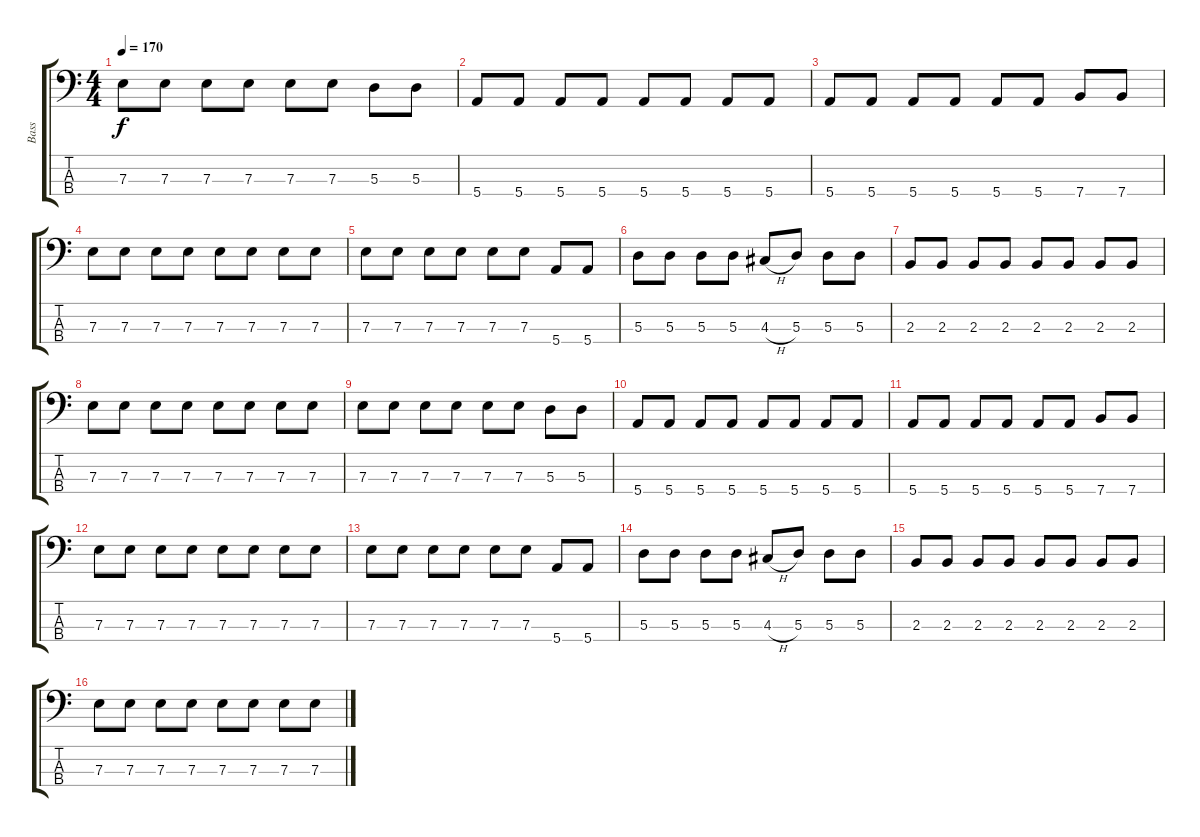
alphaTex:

\track ("Bass" "Bass") {instrument electricbasspick}
\staff {score tabs}
\tuning (G2 D2 A1 E1) {hide}
\ts (4 4)
\tempo 170
\clef f4
\ks c
7.3.8{dy f} 7.3.8 7.3.8 7.3.8 7.3.8 7.3.8 5.3.8 5.3.8 |
5.4.8 5.4.8 5.4.8 5.4.8 5.4.8 5.4.8 5.4.8 5.4.8 |
5.4.8 5.4.8 5.4.8 5.4.8 5.4.8 5.4.8 7.4.8 7.4.8 |
7.3.8 7.3.8 7.3.8 7.3.8 7.3.8 7.3.8 7.3.8 7.3.8 |
7.3.8 7.3.8 7.3.8 7.3.8 7.3.8 7.3.8 5.4.8 5.4.8 |
5.3.8 5.3.8 5.3.8 5.3.8 4.3{h}.8 5.3.8 5.3.8 5.3.8 |
2.3.8 2.3.8 2.3.8 2.3.8 2.3.8 2.3.8 2.3.8 2.3.8 |
7.3.8 7.3.8 7.3.8 7.3.8 7.3.8 7.3.8 7.3.8 7.3.8 |
7.3.8 7.3.8 7.3.8 7.3.8 7.3.8 7.3.8 5.3.8 5.3.8 |
5.4.8 5.4.8 5.4.8 5.4.8 5.4.8 5.4.8 5.4.8 5.4.8 |
5.4.8 5.4.8 5.4.8 5.4.8 5.4.8 5.4.8 7.4.8 7.4.8 |
7.3.8 7.3.8 7.3.8 7.3.8 7.3.8 7.3.8 7.3.8 7.3.8 |
7.3.8 7.3.8 7.3.8 7.3.8 7.3.8 7.3.8 5.4.8 5.4.8 |
5.3.8 5.3.8 5.3.8 5.3.8 4.3{h}.8 5.3.8 5.3.8 5.3.8 |
2.3.8 2.3.8 2.3.8 2.3.8 2.3.8 2.3.8 2.3.8 2.3.8 |
7.3.8 7.3.8 7.3.8 7.3.8 7.3.8 7.3.8 7.3.8 7.3.8
